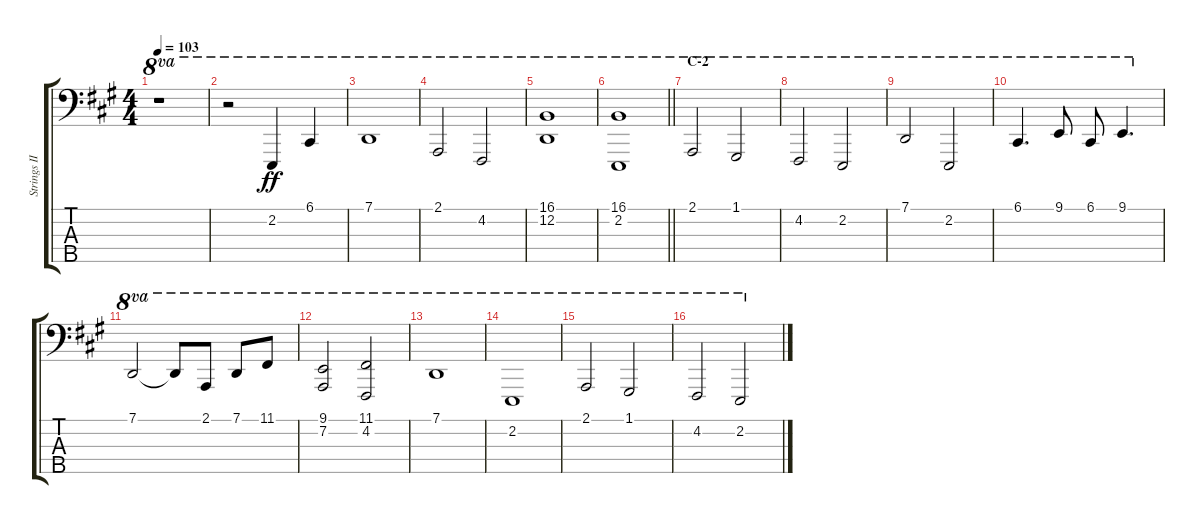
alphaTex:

\track ("Strings III" "Strings II") {instrument stringensemble1}
\staff {score tabs}
\tuning (G2 D2 A1 E1 B0) {hide}
\ts (4 4)
\tempo 103
\clef f4
\ks a
r.1{ot 8va dy ff} |
r.2{ot 8va} 2.2.4{ot 8va} 6.1.4{ot 8va} |
7.1.1{ot 8va} |
2.1.2{ot 8va} 4.2.2{ot 8va} |
(16.1 12.2).1{ot 8va} |
\barLineRight lightlight
(16.1 2.2).1{ot 8va} |
\section ("" "C-2")
2.1.2{ot 8va} 1.1.2{ot 8va} |
4.2.2{ot 8va} 2.2.2{ot 8va} |
7.1.2{ot 8va} 2.2.2{ot 8va} |
6.1.4{d ot 8va} 9.1.8{ot 8va} 6.1.8{ot 8va} 9.1.4{d ot 8va} |
7.1.2{ot 8va} 7.1{t}.8{ot 8va} 2.1.8{ot 8va} 7.1.8{ot 8va} 11.1.8{ot 8va} |
(9.1 7.2).2{ot 8va} (11.1 4.2).2{ot 8va} |
7.1.1{ot 8va} |
2.2.1{ot 8va} |
2.1.2{ot 8va} 1.1.2{ot 8va} |
4.2.2{ot 8va} 2.2.2{ot 8va}
